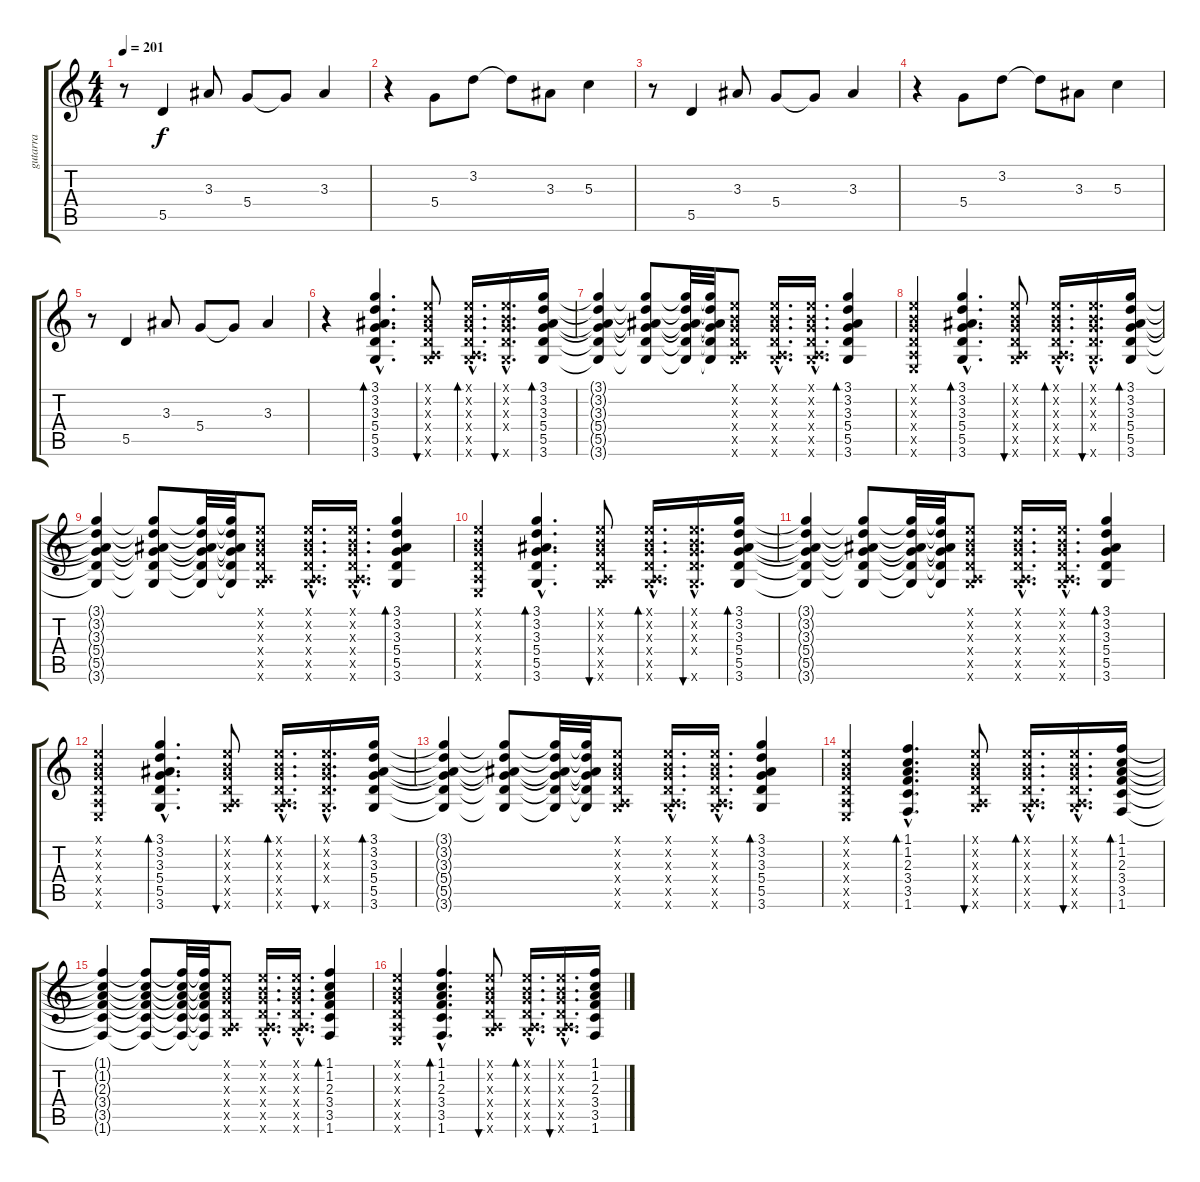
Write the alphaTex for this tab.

\track ("gutarra" "gutarra") {instrument acousticguitarnylon}
\staff {score tabs}
\tuning (E4 B3 G3 D3 A2 E2) {hide}
\ts (4 4)
\tempo 201
\clef g2
\ks c
r.8{dy f} 5.5.4 3.3.8 5.4.8 5.4{t}.8 3.3.4 |
r.4 5.4.8 3.2.8 3.2{t}.8 3.3.8 5.3.4 |
r.8 5.5.4 3.3.8 5.4.8 5.4{t}.8 3.3.4 |
r.4 5.4.8 3.2.8 3.2{t}.8 3.3.8 5.3.4 |
r.8 5.5.4 3.3.8 5.4.8 5.4{t}.8 3.3.4 |
r.4 (3.1{hac} 3.2{hac} 3.3{hac} 5.4{hac} 5.5{hac} 3.6{hac}).4{d bd 120} (0.1{x} 0.2{x} 0.3{x} 0.4{x} 0.5{x} 3.6{x}).8{bu 60} (0.1{hac x} 0.2{hac x} 0.3{hac x} 0.4{hac x} 0.5{hac x} 3.6{hac x}).16{d bd 60} (0.1{hac x} 0.2{hac x} 0.3{hac x} 0.4{hac x} 3.6{hac x}).16{d bu 60} (3.1 3.2 3.3 5.4 5.5 3.6).16{bd 240} |
(3.1{t} 3.2{t} 3.3{t} 5.4{t} 5.5{t} 3.6{t}).4 (3.1{t} 3.2{t} 3.3{t} 5.4{t} 5.5{t} 3.6{t}).8 (3.1{t} 3.2{t} 3.3{t} 5.4{t} 5.5{t} 3.6{t}).32 (3.1{t} 3.2{t} 3.3{t} 5.4{t} 5.5{t} 3.6{t}).32 (0.1{x} 0.2{x} 0.3{x} 0.4{x} 0.5{x} 3.6{x}).8 (0.1{hac x} 0.2{hac x} 0.3{hac x} 0.4{hac x} 0.5{hac x} 3.6{hac x}).16{d} (0.1{hac x} 0.2{hac x} 0.3{hac x} 0.4{hac x} 0.5{hac x} 3.6{hac x}).16{d} (3.1 3.2 3.3 5.4 5.5 3.6).4{bd 60} |
(0.1{x} 0.2{x} 0.3{x} 0.4{x} 0.5{x} 0.6{x}).4 (3.1{hac} 3.2{hac} 3.3{hac} 5.4{hac} 5.5{hac} 3.6{hac}).4{d bd 120} (0.1{x} 0.2{x} 0.3{x} 0.4{x} 0.5{x} 3.6{x}).8{bu 60} (0.1{hac x} 0.2{hac x} 0.3{hac x} 0.4{hac x} 0.5{hac x} 3.6{hac x}).16{d bd 60} (0.1{hac x} 0.2{hac x} 0.3{hac x} 0.4{hac x} 3.6{hac x}).16{d bu 60} (3.1 3.2 3.3 5.4 5.5 3.6).16{bd 240} |
(3.1{t} 3.2{t} 3.3{t} 5.4{t} 5.5{t} 3.6{t}).4 (3.1{t} 3.2{t} 3.3{t} 5.4{t} 5.5{t} 3.6{t}).8 (3.1{t} 3.2{t} 3.3{t} 5.4{t} 5.5{t} 3.6{t}).32 (3.1{t} 3.2{t} 3.3{t} 5.4{t} 5.5{t} 3.6{t}).32 (0.1{x} 0.2{x} 0.3{x} 0.4{x} 0.5{x} 3.6{x}).8 (0.1{hac x} 0.2{hac x} 0.3{hac x} 0.4{hac x} 0.5{hac x} 3.6{hac x}).16{d} (0.1{hac x} 0.2{hac x} 0.3{hac x} 0.4{hac x} 0.5{hac x} 3.6{hac x}).16{d} (3.1 3.2 3.3 5.4 5.5 3.6).4{bd 60} |
(0.1{x} 0.2{x} 0.3{x} 0.4{x} 0.5{x} 0.6{x}).4 (3.1{hac} 3.2{hac} 3.3{hac} 5.4{hac} 5.5{hac} 3.6{hac}).4{d bd 120} (0.1{x} 0.2{x} 0.3{x} 0.4{x} 0.5{x} 3.6{x}).8{bu 60} (0.1{hac x} 0.2{hac x} 0.3{hac x} 0.4{hac x} 0.5{hac x} 3.6{hac x}).16{d bd 60} (0.1{hac x} 0.2{hac x} 0.3{hac x} 0.4{hac x} 3.6{hac x}).16{d bu 60} (3.1 3.2 3.3 5.4 5.5 3.6).16{bd 240} |
(3.1{t} 3.2{t} 3.3{t} 5.4{t} 5.5{t} 3.6{t}).4 (3.1{t} 3.2{t} 3.3{t} 5.4{t} 5.5{t} 3.6{t}).8 (3.1{t} 3.2{t} 3.3{t} 5.4{t} 5.5{t} 3.6{t}).32 (3.1{t} 3.2{t} 3.3{t} 5.4{t} 5.5{t} 3.6{t}).32 (0.1{x} 0.2{x} 0.3{x} 0.4{x} 0.5{x} 3.6{x}).8 (0.1{hac x} 0.2{hac x} 0.3{hac x} 0.4{hac x} 0.5{hac x} 3.6{hac x}).16{d} (0.1{hac x} 0.2{hac x} 0.3{hac x} 0.4{hac x} 0.5{hac x} 3.6{hac x}).16{d} (3.1 3.2 3.3 5.4 5.5 3.6).4{bd 60} |
(0.1{x} 0.2{x} 0.3{x} 0.4{x} 0.5{x} 0.6{x}).4 (3.1{hac} 3.2{hac} 3.3{hac} 5.4{hac} 5.5{hac} 3.6{hac}).4{d bd 120} (0.1{x} 0.2{x} 0.3{x} 0.4{x} 0.5{x} 3.6{x}).8{bu 60} (0.1{hac x} 0.2{hac x} 0.3{hac x} 0.4{hac x} 0.5{hac x} 3.6{hac x}).16{d bd 60} (0.1{hac x} 0.2{hac x} 0.3{hac x} 0.4{hac x} 3.6{hac x}).16{d bu 60} (3.1 3.2 3.3 5.4 5.5 3.6).16{bd 240} |
(3.1{t} 3.2{t} 3.3{t} 5.4{t} 5.5{t} 3.6{t}).4 (3.1{t} 3.2{t} 3.3{t} 5.4{t} 5.5{t} 3.6{t}).8 (3.1{t} 3.2{t} 3.3{t} 5.4{t} 5.5{t} 3.6{t}).32 (3.1{t} 3.2{t} 3.3{t} 5.4{t} 5.5{t} 3.6{t}).32 (0.1{x} 0.2{x} 0.3{x} 0.4{x} 0.5{x} 3.6{x}).8 (0.1{hac x} 0.2{hac x} 0.3{hac x} 0.4{hac x} 0.5{hac x} 3.6{hac x}).16{d} (0.1{hac x} 0.2{hac x} 0.3{hac x} 0.4{hac x} 0.5{hac x} 3.6{hac x}).16{d} (3.1 3.2 3.3 5.4 5.5 3.6).4{bd 60} |
(0.1{x} 0.2{x} 0.3{x} 0.4{x} 0.5{x} 0.6{x}).4 (1.1{hac} 1.2{hac} 2.3{hac} 3.4{hac} 3.5{hac} 1.6{hac}).4{d bd 120} (0.1{x} 0.2{x} 0.3{x} 0.4{x} 0.5{x} 3.6{x}).8{bu 60} (0.1{hac x} 0.2{hac x} 0.3{hac x} 0.4{hac x} 0.5{hac x} 3.6{hac x}).16{d bd 60} (0.1{hac x} 0.2{hac x} 0.3{hac x} 0.4{hac x} 0.5{hac x} 3.6{hac x}).16{d bu 60} (1.1 1.2 2.3 3.4 3.5 1.6).16{bd 240} |
(1.1{t} 1.2{t} 2.3{t} 3.4{t} 3.5{t} 1.6{t}).4 (1.1{t} 1.2{t} 2.3{t} 3.4{t} 3.5{t} 1.6{t}).8 (1.1{t} 1.2{t} 2.3{t} 3.4{t} 3.5{t} 1.6{t}).32 (1.1{t} 1.2{t} 2.3{t} 3.4{t} 3.5{t} 1.6{t}).32 (0.1{x} 0.2{x} 0.3{x} 0.4{x} 0.5{x} 3.6{x}).8 (0.1{hac x} 0.2{hac x} 0.3{hac x} 0.4{hac x} 0.5{hac x} 3.6{hac x}).16{d} (0.1{hac x} 0.2{hac x} 0.3{hac x} 0.4{hac x} 0.5{hac x} 3.6{hac x}).16{d} (1.1 1.2 2.3 3.4 3.5 1.6).4{bd 60} |
(0.1{x} 0.2{x} 0.3{x} 0.4{x} 0.5{x} 0.6{x}).4 (1.1{hac} 1.2{hac} 2.3{hac} 3.4{hac} 3.5{hac} 1.6{hac}).4{d bd 240} (0.1{x} 0.2{x} 0.3{x} 0.4{x} 0.5{x} 3.6{x}).8{bu 60} (0.1{hac x} 0.2{hac x} 0.3{hac x} 0.4{hac x} 0.5{hac x} 3.6{hac x}).16{d bd 60} (0.1{hac x} 0.2{hac x} 0.3{hac x} 0.4{hac x} 0.5{hac x} 3.6{hac x}).16{d bu 60} (1.1 1.2 2.3 3.4 3.5 1.6).16
